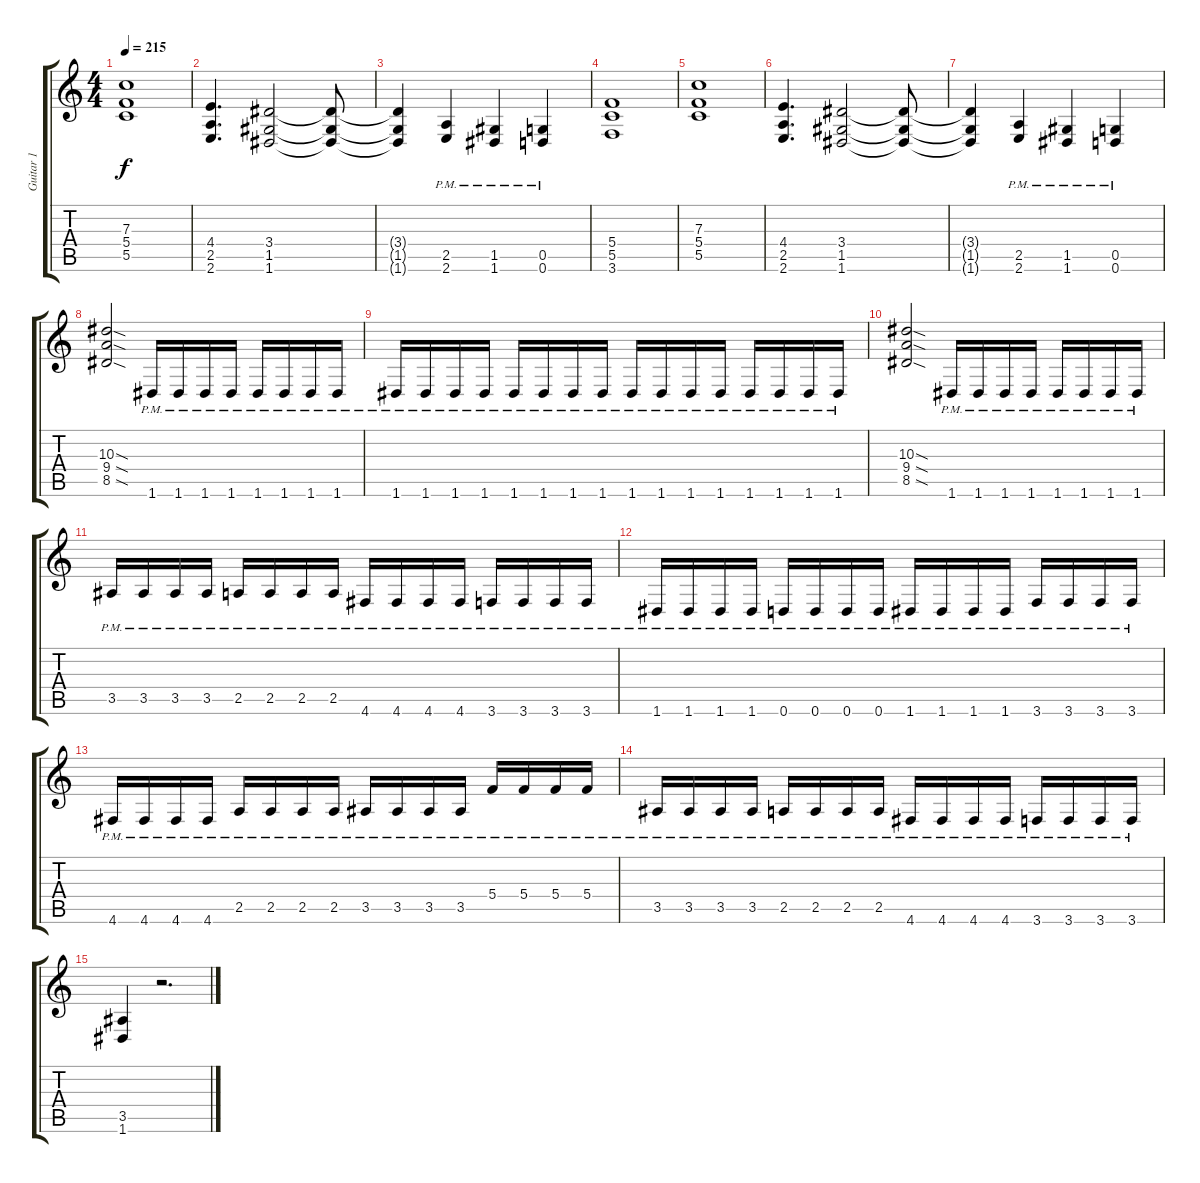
\track ("Guitar 1" "Guitar 1") {instrument distortionguitar}
\staff {score tabs}
\tuning (D4 A3 F3 C3 G2 D2) {hide}
\ts (4 4)
\tempo 215
\clef g2
\ks c
(7.3 5.4 5.5).1{dy f} |
(4.4 2.5 2.6).4{d} (3.4 1.5 1.6).2 (3.4{t} 1.5{t} 1.6{t}).8 |
(3.4{t} 1.5{t} 1.6{t}).4 (2.5{pm} 2.6{pm}).4 (1.5{pm} 1.6{pm}).4 (0.5{pm} 0.6{pm}).4 |
(5.4 5.5 3.6).1 |
(7.3 5.4 5.5).1 |
(4.4 2.5 2.6).4{d} (3.4 1.5 1.6).2 (3.4{t} 1.5{t} 1.6{t}).8 |
(3.4{t} 1.5{t} 1.6{t}).4 (2.5{pm} 2.6{pm}).4 (1.5{pm} 1.6{pm}).4 (0.5{pm} 0.6{pm}).4 |
(10.3{sod} 9.4{sod} 8.5{sod}).2 1.6{pm}.16 1.6{pm}.16 1.6{pm}.16 1.6{pm}.16 1.6{pm}.16 1.6{pm}.16 1.6{pm}.16 1.6{pm}.16 |
1.6{pm}.16 1.6{pm}.16 1.6{pm}.16 1.6{pm}.16 1.6{pm}.16 1.6{pm}.16 1.6{pm}.16 1.6{pm}.16 1.6{pm}.16 1.6{pm}.16 1.6{pm}.16 1.6{pm}.16 1.6{pm}.16 1.6{pm}.16 1.6{pm}.16 1.6{pm}.16 |
(10.3{sod} 9.4{sod} 8.5{sod}).2 1.6{pm}.16 1.6{pm}.16 1.6{pm}.16 1.6{pm}.16 1.6{pm}.16 1.6{pm}.16 1.6{pm}.16 1.6{pm}.16 |
3.5{pm}.16 3.5{pm}.16 3.5{pm}.16 3.5{pm}.16 2.5{pm}.16 2.5{pm}.16 2.5{pm}.16 2.5{pm}.16 4.6{pm}.16 4.6{pm}.16 4.6{pm}.16 4.6{pm}.16 3.6{pm}.16 3.6{pm}.16 3.6{pm}.16 3.6{pm}.16 |
1.6{pm}.16 1.6{pm}.16 1.6{pm}.16 1.6{pm}.16 0.6{pm}.16 0.6{pm}.16 0.6{pm}.16 0.6{pm}.16 1.6{pm}.16 1.6{pm}.16 1.6{pm}.16 1.6{pm}.16 3.6{pm}.16 3.6{pm}.16 3.6{pm}.16 3.6{pm}.16 |
4.6{pm}.16 4.6{pm}.16 4.6{pm}.16 4.6{pm}.16 2.5{pm}.16 2.5{pm}.16 2.5{pm}.16 2.5{pm}.16 3.5{pm}.16 3.5{pm}.16 3.5{pm}.16 3.5{pm}.16 5.4{pm}.16 5.4{pm}.16 5.4{pm}.16 5.4{pm}.16 |
3.5{pm}.16 3.5{pm}.16 3.5{pm}.16 3.5{pm}.16 2.5{pm}.16 2.5{pm}.16 2.5{pm}.16 2.5{pm}.16 4.6{pm}.16 4.6{pm}.16 4.6{pm}.16 4.6{pm}.16 3.6{pm}.16 3.6{pm}.16 3.6{pm}.16 3.6{pm}.16 |
(3.5 1.6).4 r.2{d}
